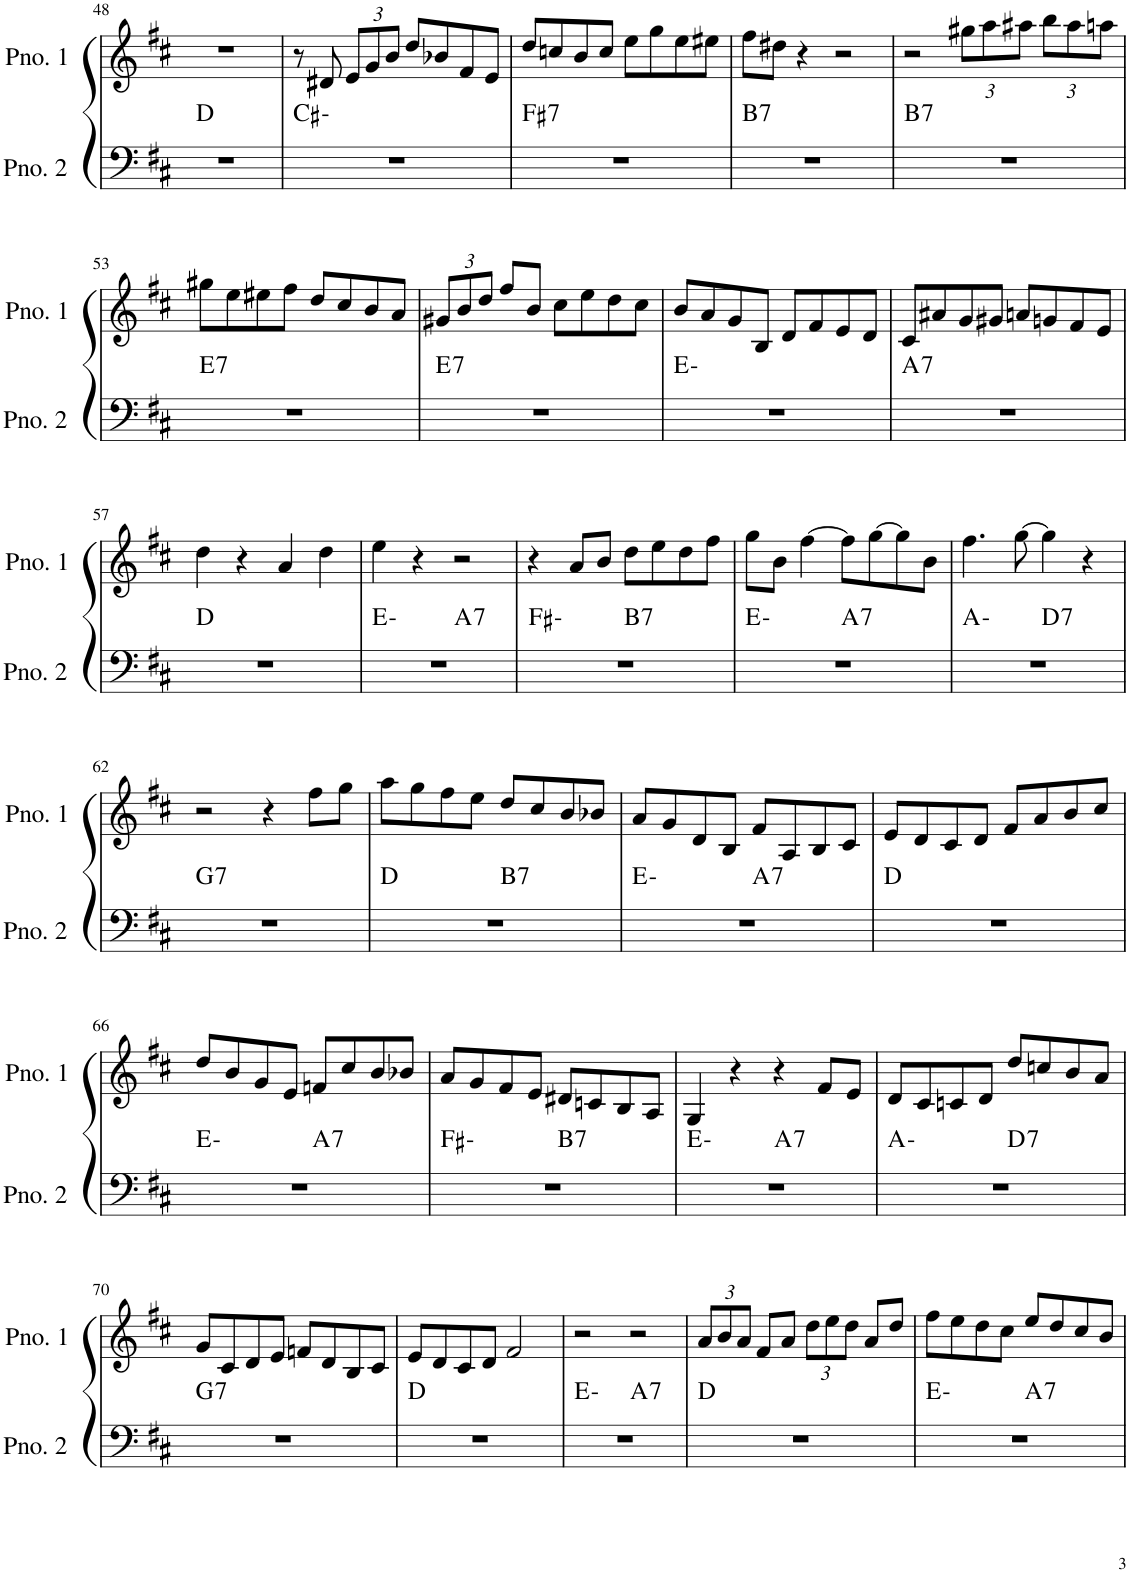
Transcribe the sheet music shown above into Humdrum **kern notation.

**kern	**harte	**kern
*part2	*part2	*part1
*staff2	*	*staff1
*I"ピアノ 2	*	*I"ピアノ 1
!!LO:PB:g=z
*clefF4	*	*clefG2
*k[f#c#]	*	*k[f#c#]
*M4/4	*	*M4/4
=48	=48	=48
1r	D:maj	1r
=49	=49	=49
1r	C#:min	8r
.	.	8d#X/
*	*	*Xbrackettup
.	.	12e/L
.	.	12g/
.	.	12b/J
.	.	8dd/L
.	.	8b-X/
.	.	8f#/
.	.	8e/J
=50	=50	=50
!	!LO:H:kt=7	!
1r	F#:7	8dd/L
.	.	8ccn/
.	.	8b/
.	.	8cc/J
.	.	8ee\L
.	.	8gg\
.	.	8ee\
.	.	8ee#X\J
=51	=51	=51
!	!LO:H:kt=7	!
1r	B:7	8ff#\L
.	.	8dd#X\J
.	.	4r
.	.	2r
=52	=52	=52
!	!LO:H:kt=7	!
1r	B:7	2r
.	.	12gg#X\L
.	.	12aa\
.	.	12aa#X\J
.	.	12bb\L
.	.	12aa#\
.	.	12aan\J
!!LO:LB:g=z
=53	=53	=53
!	!LO:H:kt=7	!
1r	E:7	8gg#X\L
.	.	8ee\
.	.	8ee#X\
.	.	8ff#\J
.	.	8dd/L
.	.	8cc#/
.	.	8b/
.	.	8a/J
=54	=54	=54
!	!LO:H:kt=7	!
1r	E:7	12g#X/L
.	.	12b/
.	.	12dd/J
.	.	8ff#/L
.	.	8b/J
.	.	8cc#\L
.	.	8ee\
.	.	8dd\
.	.	8cc#\J
=55	=55	=55
1r	E:min	8b/L
.	.	8a/
.	.	8g/
.	.	8B/J
.	.	8d/L
.	.	8f#/
.	.	8e/
.	.	8d/J
=56	=56	=56
!	!LO:H:kt=7	!
1r	A:7	8c#/L
.	.	8a#X/
.	.	8g/
.	.	8g#X/J
.	.	8an/L
.	.	8gn/
.	.	8f#/
.	.	8e/J
!!LO:LB:g=z
=57	=57	=57
1r	D:maj	4dd\
.	.	4r
.	.	4a/
.	.	4dd\
=58	=58	=58
*^	*	*
1r	2ryy	E:min	4ee\
.	.	.	4r
!	!	!LO:H:kt=7	!
.	2ryy	A:7	2r
=59	=59	=59	=59
1r	2ryy	F#:min	4r
.	.	.	8a/L
.	.	.	8b/J
!	!	!LO:H:kt=7	!
.	2ryy	B:7	8dd\L
.	.	.	8ee\
.	.	.	8dd\
.	.	.	8ff#\J
=60	=60	=60	=60
1r	2ryy	E:min	8gg\L
.	.	.	8b\J
.	.	.	[4ff#\
!	!	!LO:H:kt=7	!
.	2ryy	A:7	8ff#\L]
.	.	.	[8gg\
.	.	.	8gg\]
.	.	.	8b\J
=61	=61	=61	=61
1r	2ryy	A:min	4.ff#\
.	.	.	[8gg\
!	!	!LO:H:kt=7	!
.	2ryy	D:7	4gg\]
.	.	.	4r
!!LO:LB:g=z
=62	=62	=62	=62
!	!	!LO:H:kt=7	!
*v	*v	*	*
1r	G:7	2r
.	.	4r
.	.	8ff#\L
.	.	8gg\J
=63	=63	=63
*^	*	*
1r	2ryy	D:maj	8aa\L
.	.	.	8gg\
.	.	.	8ff#\
.	.	.	8ee\J
!	!	!LO:H:kt=7	!
.	2ryy	B:7	8dd/L
.	.	.	8cc#/
.	.	.	8b/
.	.	.	8b-X/J
=64	=64	=64	=64
1r	2ryy	E:min	8a/L
.	.	.	8g/
.	.	.	8d/
.	.	.	8B/J
!	!	!LO:H:kt=7	!
.	2ryy	A:7	8f#/L
.	.	.	8A/
.	.	.	8B/
.	.	.	8c#/J
*v	*v	*	*
=65	=65	=65
1r	D:maj	8e/L
.	.	8d/
.	.	8c#/
.	.	8d/J
.	.	8f#/L
.	.	8a/
.	.	8b/
.	.	8cc#/J
!!LO:LB:g=z
=66	=66	=66
*^	*	*
1r	2ryy	E:min	8dd/L
.	.	.	8b/
.	.	.	8g/
.	.	.	8e/J
!	!	!LO:H:kt=7	!
.	2ryy	A:7	8fn/L
.	.	.	8cc#/
.	.	.	8b/
.	.	.	8b-X/J
=67	=67	=67	=67
1r	2ryy	F#:min	8a/L
.	.	.	8g/
.	.	.	8f#/
.	.	.	8e/J
!	!	!LO:H:kt=7	!
.	2ryy	B:7	8d#X/L
.	.	.	8cn/
.	.	.	8B/
.	.	.	8A/J
=68	=68	=68	=68
1r	2ryy	E:min	4G/
.	.	.	4r
!	!	!LO:H:kt=7	!
.	2ryy	A:7	4r
.	.	.	8f#/L
.	.	.	8e/J
=69	=69	=69	=69
1r	2ryy	A:min	8d/L
.	.	.	8c#/
.	.	.	8cn/
.	.	.	8d/J
!	!	!LO:H:kt=7	!
.	2ryy	D:7	8dd/L
.	.	.	8ccn/
.	.	.	8b/
.	.	.	8a/J
!!LO:LB:g=z
=70	=70	=70	=70
!	!	!LO:H:kt=7	!
*v	*v	*	*
1r	G:7	8g/L
.	.	8c#/
.	.	8d/
.	.	8e/J
.	.	8fn/L
.	.	8d/
.	.	8B/
.	.	8c#/J
=71	=71	=71
1r	D:maj	8e/L
.	.	8d/
.	.	8c#/
.	.	8d/J
.	.	2f#/
=72	=72	=72
*^	*	*
1r	2ryy	E:min	2r
!	!	!LO:H:kt=7	!
.	2ryy	A:7	2r
*v	*v	*	*
=73	=73	=73
1r	D:maj	12a/L
.	.	12b/
.	.	12a/J
.	.	8f#/L
.	.	8a/J
.	.	12dd\L
.	.	12ee\
.	.	12dd\J
.	.	8a/L
.	.	8dd/J
=74	=74	=74
*^	*	*
1r	2ryy	E:min	8ff#\L
.	.	.	8ee\
.	.	.	8dd\
.	.	.	8cc#\J
!	!	!LO:H:kt=7	!
.	2ryy	A:7	8ee/L
.	.	.	8dd/
.	.	.	8cc#/
.	.	.	8b/J
*v	*v	*	*
=	=	=
*-	*-	*-
